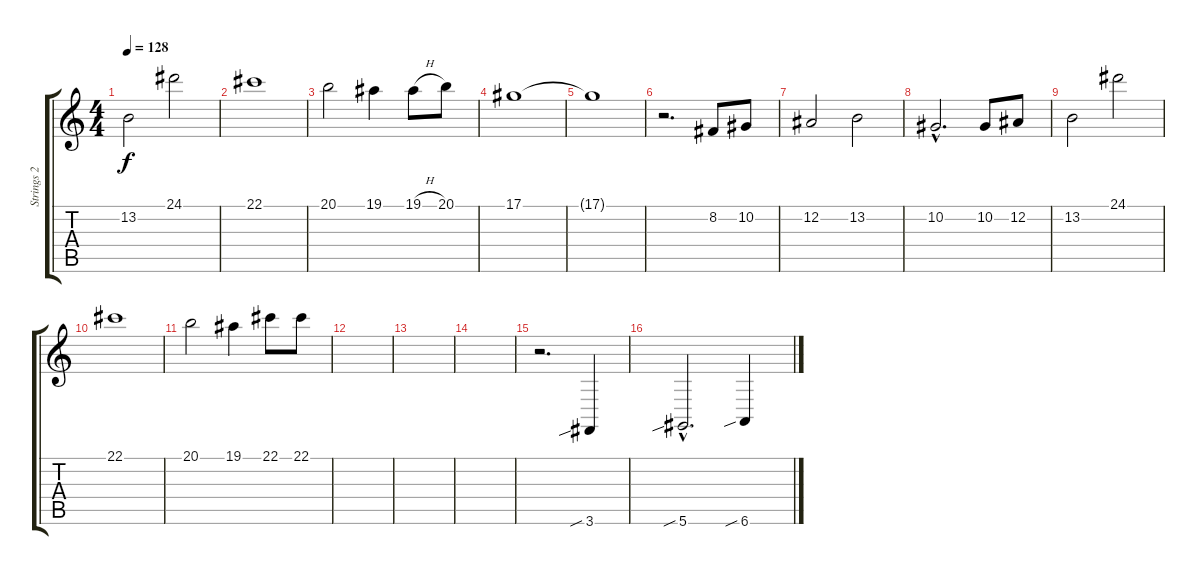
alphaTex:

\track ("Strings 2" "Strings 2") {instrument stringensemble1}
\staff {score tabs}
\tuning (Eb4 Bb3 Gb3 Db3 Ab2 Eb2) {hide}
\ts (4 4)
\tempo 128
\clef g2
\ks c
13.2.2{dy f} 24.1.2 |
22.1.1 |
20.1.2 19.1.4 19.1{h}.8 20.1.8 |
17.1.1 |
17.1{t}.1 |
r.2{d} 8.2.8 10.2.8 |
12.2.2 13.2.2 |
10.2{hac}.2{d} 10.2.8 12.2.8 |
13.2.2 24.1.2 |
22.1.1 |
20.1.2 19.1.4 22.1.8 22.1.8 |
\section ("" "")
|
|
|
r.2{d volume 10 balance 14 instrument trombone} 3.6{sib}.4 |
5.6{sib hac}.2{d} 6.6{sib}.4
